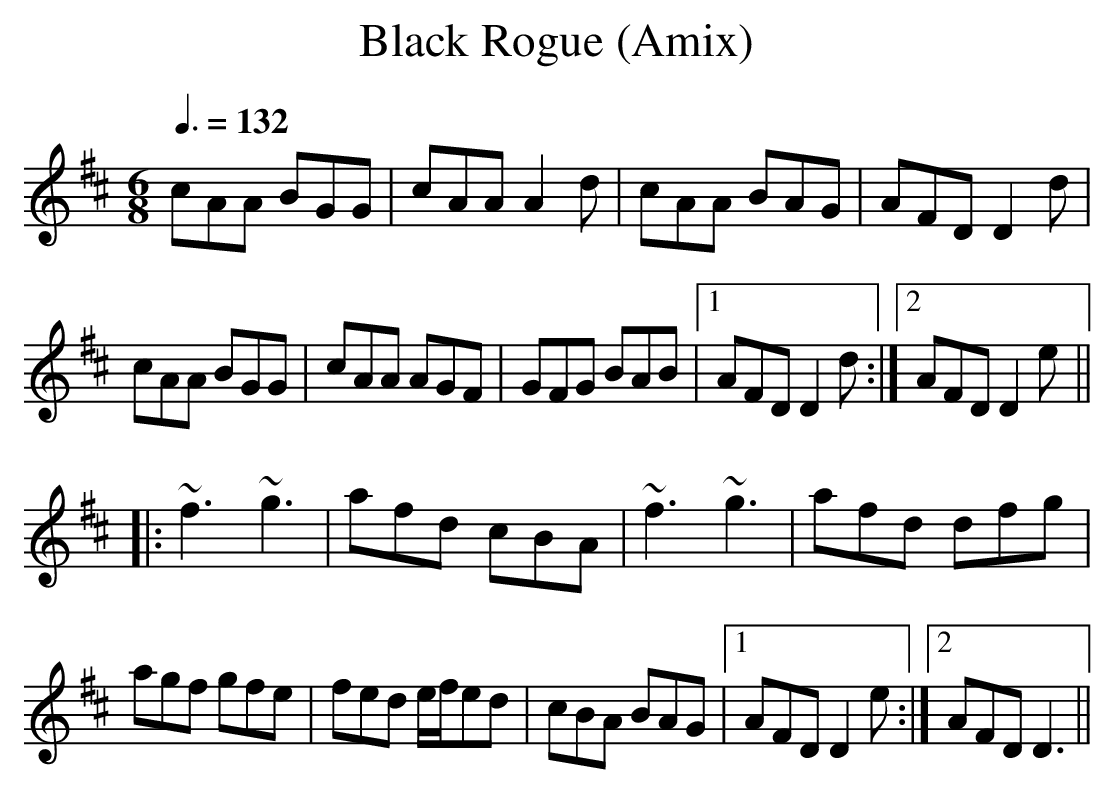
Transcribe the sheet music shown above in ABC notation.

X:1
T:Black Rogue (Amix)
Q:3/8=132
M:6/8
L:1/8
K:Amix
cAA BGG|cAA A2d|cAA BAG|AFD D2d|
cAA BGG|cAA AGF|GFG BAB|1AFD D2d:|2AFD D2e||
|:~f3 ~g3|afd cBA|~f3 ~g3|afd dfg|
agf gfe|fed e/f/ed|cBA BAG|1AFD D2e:|2AFD D3||
